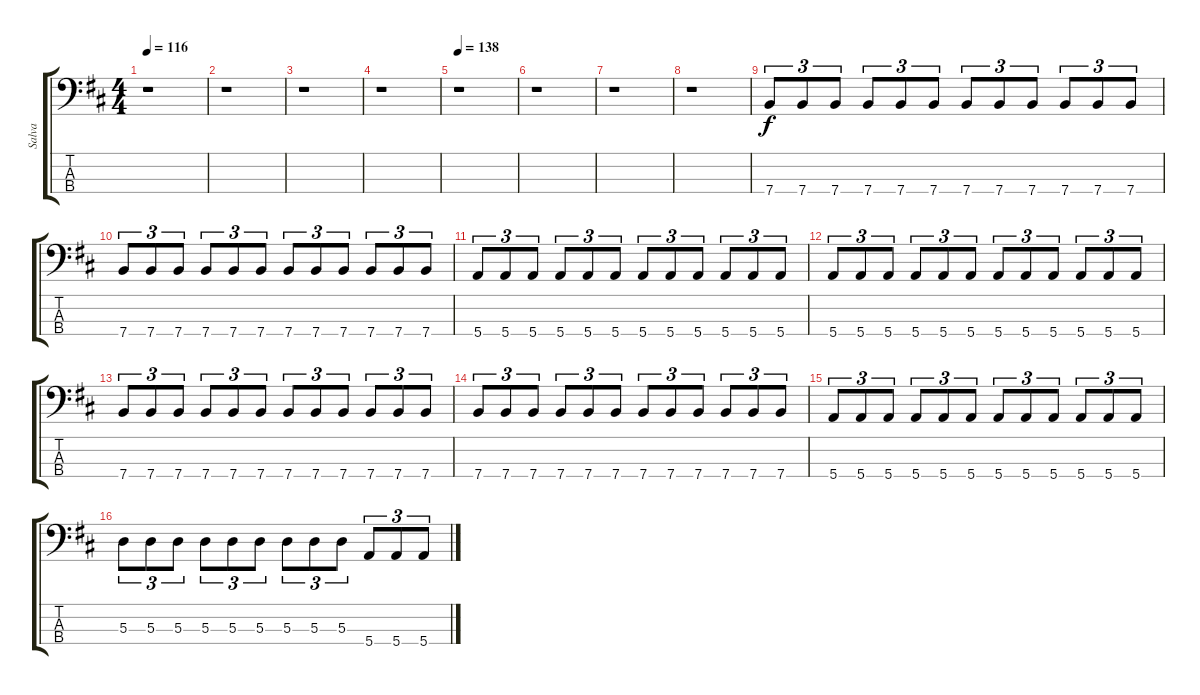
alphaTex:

\track ("Salva" "Salva") {instrument electricbassfinger}
\staff {score tabs}
\tuning (G2 D2 A1 E1) {hide}
\ts (4 4)
\tempo 116
\clef f4
\ks d
r.1{dy f} |
r.1 |
r.1 |
r.1 |
\tempo 138
r.1 |
r.1 |
r.1 |
r.1 |
7.4.8{tu (3 2)} 7.4.8{tu (3 2)} 7.4.8{tu (3 2)} 7.4.8{tu (3 2)} 7.4.8{tu (3 2)} 7.4.8{tu (3 2)} 7.4.8{tu (3 2)} 7.4.8{tu (3 2)} 7.4.8{tu (3 2)} 7.4.8{tu (3 2)} 7.4.8{tu (3 2)} 7.4.8{tu (3 2)} |
7.4.8{tu (3 2)} 7.4.8{tu (3 2)} 7.4.8{tu (3 2)} 7.4.8{tu (3 2)} 7.4.8{tu (3 2)} 7.4.8{tu (3 2)} 7.4.8{tu (3 2)} 7.4.8{tu (3 2)} 7.4.8{tu (3 2)} 7.4.8{tu (3 2)} 7.4.8{tu (3 2)} 7.4.8{tu (3 2)} |
5.4.8{tu (3 2)} 5.4.8{tu (3 2)} 5.4.8{tu (3 2)} 5.4.8{tu (3 2)} 5.4.8{tu (3 2)} 5.4.8{tu (3 2)} 5.4.8{tu (3 2)} 5.4.8{tu (3 2)} 5.4.8{tu (3 2)} 5.4.8{tu (3 2)} 5.4.8{tu (3 2)} 5.4.8{tu (3 2)} |
5.4.8{tu (3 2)} 5.4.8{tu (3 2)} 5.4.8{tu (3 2)} 5.4.8{tu (3 2)} 5.4.8{tu (3 2)} 5.4.8{tu (3 2)} 5.4.8{tu (3 2)} 5.4.8{tu (3 2)} 5.4.8{tu (3 2)} 5.4.8{tu (3 2)} 5.4.8{tu (3 2)} 5.4.8{tu (3 2)} |
7.4.8{tu (3 2)} 7.4.8{tu (3 2)} 7.4.8{tu (3 2)} 7.4.8{tu (3 2)} 7.4.8{tu (3 2)} 7.4.8{tu (3 2)} 7.4.8{tu (3 2)} 7.4.8{tu (3 2)} 7.4.8{tu (3 2)} 7.4.8{tu (3 2)} 7.4.8{tu (3 2)} 7.4.8{tu (3 2)} |
7.4.8{tu (3 2)} 7.4.8{tu (3 2)} 7.4.8{tu (3 2)} 7.4.8{tu (3 2)} 7.4.8{tu (3 2)} 7.4.8{tu (3 2)} 7.4.8{tu (3 2)} 7.4.8{tu (3 2)} 7.4.8{tu (3 2)} 7.4.8{tu (3 2)} 7.4.8{tu (3 2)} 7.4.8{tu (3 2)} |
5.4.8{tu (3 2)} 5.4.8{tu (3 2)} 5.4.8{tu (3 2)} 5.4.8{tu (3 2)} 5.4.8{tu (3 2)} 5.4.8{tu (3 2)} 5.4.8{tu (3 2)} 5.4.8{tu (3 2)} 5.4.8{tu (3 2)} 5.4.8{tu (3 2)} 5.4.8{tu (3 2)} 5.4.8{tu (3 2)} |
5.3.8{tu (3 2)} 5.3.8{tu (3 2)} 5.3.8{tu (3 2)} 5.3.8{tu (3 2)} 5.3.8{tu (3 2)} 5.3.8{tu (3 2)} 5.3.8{tu (3 2)} 5.3.8{tu (3 2)} 5.3.8{tu (3 2)} 5.4.8{tu (3 2)} 5.4.8{tu (3 2)} 5.4.8{tu (3 2)}
